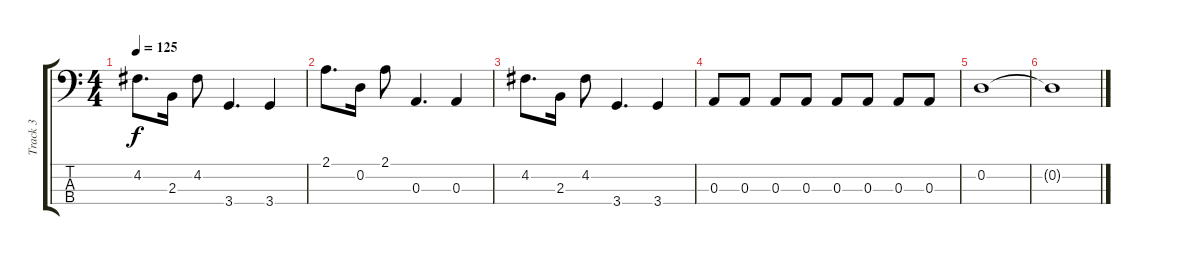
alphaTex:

\track ("Track 3" "Track 3") {instrument electricbassfinger}
\staff {score tabs}
\tuning (G2 D2 A1 E1) {hide}
\ts (4 4)
\tempo 125
\clef f4
\ks c
4.2.8{d dy f} 2.3.16 4.2.8 3.4.4{d} 3.4.4 |
2.1.8{d} 0.2.16 2.1.8 0.3.4{d} 0.3.4 |
4.2.8{d} 2.3.16 4.2.8 3.4.4{d} 3.4.4 |
0.3.8 0.3.8 0.3.8 0.3.8 0.3.8 0.3.8 0.3.8 0.3.8 |
0.2.1 |
0.2{t}.1
